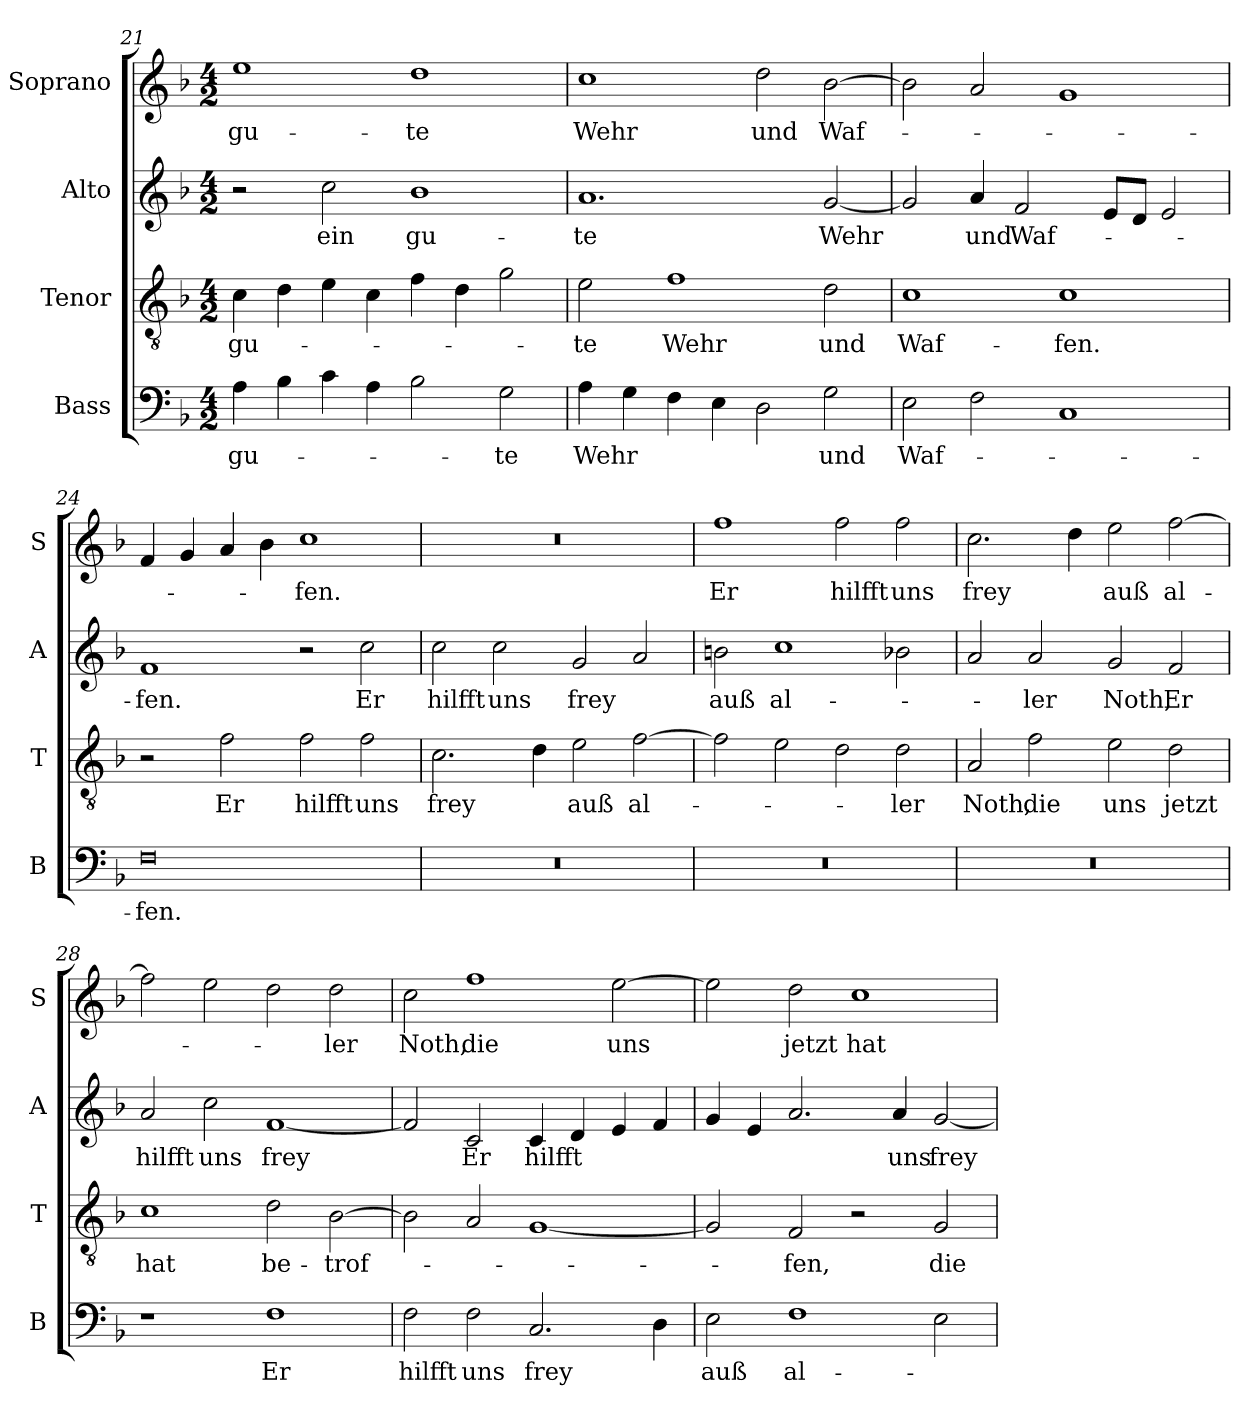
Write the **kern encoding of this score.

**kern	**text	**kern	**text	**kern	**text	**kern	**text
*part4	*part4	*part3	*part3	*part2	*part2	*part1	*part1
*staff4	*staff4	*staff3	*staff3	*staff2	*staff2	*staff1	*staff1
*I"Bass	*	*I"Tenor	*	*I"Alto	*	*I"Soprano	*
*I'B	*	*I'T	*	*I'A	*	*I'S	*
!!LO:PB:g=z
*clefF4	*	*clefGv2	*	*clefG2	*	*clefG2	*
*k[b-]	*	*k[b-]	*	*k[b-]	*	*k[b-]	*
*F:	*	*F:	*	*F:	*	*F:	*
*M4/2	*	*M4/2	*	*M4/2	*	*M4/2	*
=21	=21	=21	=21	=21	=21	=21	=21
!	!LO:LY:b	!	!LO:LY:b	!	!	!	!LO:LY:b
4A\	gu-	4c\	gu-	2r	.	1ee	gu-
4B-\	.	4d\	.	.	.	.	.
!	!	!	!	!	!LO:LY:b	!	!
4c\	.	4e\	.	2cc\	ein	.	.
4A\	.	4c\	.	.	.	.	.
!	!	!	!	!	!LO:LY:b	!	!LO:LY:b
2B-\	.	4f\	.	1b-	gu-	1dd	-te
.	.	4d\	.	.	.	.	.
!	!LO:LY:b	!	!	!	!	!	!
2G\	-te	2g\	.	.	.	.	.
=22	=22	=22	=22	=22	=22	=22	=22
!	!LO:LY:b	!	!LO:LY:b	!	!LO:LY:b	!	!LO:LY:b
4A\	Wehr	2e\	-te	1.a	-te	1cc	Wehr
4G\	.	.	.	.	.	.	.
!	!	!	!LO:LY:b	!	!	!	!
4F\	.	1f	Wehr	.	.	.	.
4E\	.	.	.	.	.	.	.
!	!	!	!	!	!	!	!LO:LY:b
2D\	.	.	.	.	.	2dd\	und
!	!LO:LY:b	!	!LO:LY:b	!	!LO:LY:b	!	!LO:LY:b
2G\	und	2d\	und	[2g/	Wehr	[2b-\	Waf-
=23	=23	=23	=23	=23	=23	=23	=23
!	!LO:LY:b	!	!LO:LY:b	!	!	!	!
2E\	Waf-	1c	Waf-	2g/]	.	2b-\]	.
!	!	!	!	!	!LO:LY:b	!	!
2F\	.	.	.	4a/	und	2a/	.
!	!	!	!	!	!LO:LY:b	!	!
.	.	.	.	2f/	Waf-	.	.
!	!	!	!LO:LY:b	!	!	!	!
1C	.	1c	-fen.	.	.	1g	.
.	.	.	.	8e/L	.	.	.
.	.	.	.	8d/J	.	.	.
.	.	.	.	2e/	.	.	.
=24	=24	=24	=24	=24	=24	=24	=24
!	!LO:LY:b	!	!	!	!LO:LY:b	!	!
0F	-fen.	2r	.	1f	-fen.	4f/	.
.	.	.	.	.	.	4g/	.
!	!	!	!LO:LY:b	!	!	!	!
.	.	2f\	Er	.	.	4a/	.
.	.	.	.	.	.	4b-\	.
!	!	!	!LO:LY:b	!	!	!	!LO:LY:b
.	.	2f\	hilfft	2r	.	1cc	-fen.
!	!	!	!LO:LY:b	!	!LO:LY:b	!	!
.	.	2f\	uns	2cc\	Er	.	.
=25	=25	=25	=25	=25	=25	=25	=25
!	!	!	!LO:LY:b	!	!LO:LY:b	!	!
0r	.	2.c\	frey	2cc\	hilfft	0r	.
!	!	!	!	!	!LO:LY:b	!	!
.	.	.	.	2cc\	uns	.	.
.	.	4d\	.	.	.	.	.
!	!	!	!LO:LY:b	!	!LO:LY:b	!	!
.	.	2e\	auß	2g/	frey	.	.
!	!	!	!LO:LY:b	!	!	!	!
.	.	[2f\	al-	2a/	.	.	.
!!LO:LB:g=z
=26	=26	=26	=26	=26	=26	=26	=26
!	!	!	!	!	!LO:LY:b	!	!LO:LY:b
0r	.	2f\]	.	2bn\	auß	1ff	Er
!	!	!	!	!	!LO:LY:b	!	!
.	.	2e\	.	1cc	al-	.	.
!	!	!	!	!	!	!	!LO:LY:b
.	.	2d\	.	.	.	2ff\	hilfft
!	!	!	!LO:LY:b	!	!	!	!LO:LY:b
.	.	2d\	-ler	2b-X\	.	2ff\	uns
=27	=27	=27	=27	=27	=27	=27	=27
!	!	!	!LO:LY:b	!	!	!	!LO:LY:b
0r	.	2A/	Noth,	2a/	.	2.cc\	frey
!	!	!	!LO:LY:b	!	!LO:LY:b	!	!
.	.	2f\	die	2a/	-ler	.	.
.	.	.	.	.	.	4dd\	.
!	!	!	!LO:LY:b	!	!LO:LY:b	!	!LO:LY:b
.	.	2e\	uns	2g/	Noth,	2ee\	auß
!	!	!	!LO:LY:b	!	!LO:LY:b	!	!LO:LY:b
.	.	2d\	jetzt	2f/	Er	[2ff\	al-
=28	=28	=28	=28	=28	=28	=28	=28
!	!	!	!LO:LY:b	!	!LO:LY:b	!	!
1r	.	1c	hat	2a/	hilfft	2ff\]	.
!	!	!	!	!	!LO:LY:b	!	!
.	.	.	.	2cc\	uns	2ee\	.
!	!LO:LY:b	!	!LO:LY:b	!	!LO:LY:b	!	!
1F	Er	2d\	be-	[1f	frey	2dd\	.
!	!	!	!LO:LY:b	!	!	!	!LO:LY:b
.	.	[2B-\	-trof-	.	.	2dd\	-ler
=29	=29	=29	=29	=29	=29	=29	=29
!	!LO:LY:b	!	!	!	!	!	!LO:LY:b
2F\	hilfft	2B-\]	.	2f/]	.	2cc\	Noth,
!	!LO:LY:b	!	!	!	!LO:LY:b	!	!LO:LY:b
2F\	uns	2A/	.	2c/	Er	1ff	die
!	!LO:LY:b	!	!	!	!LO:LY:b	!	!
2.C/	frey	[1G	.	4c/	hilfft	.	.
.	.	.	.	4d/	.	.	.
!	!	!	!	!	!	!	!LO:LY:b
.	.	.	.	4e/	.	[2ee\	uns
4D\	.	.	.	4f/	.	.	.
=30	=30	=30	=30	=30	=30	=30	=30
!	!LO:LY:b	!	!	!	!	!	!
2E\	auß	2G/]	.	4g/	.	2ee\]	.
.	.	.	.	4e/	.	.	.
!	!LO:LY:b	!	!LO:LY:b	!	!	!	!LO:LY:b
1F	al-	2F/	-fen,	2.a/	.	2dd\	jetzt
!	!	!	!	!	!	!	!LO:LY:b
.	.	2r	.	.	.	1cc	hat
!	!	!	!	!	!LO:LY:b	!	!
.	.	.	.	4a/	uns	.	.
!	!	!	!LO:LY:b	!	!LO:LY:b	!	!
2E\	.	2G/	die	[2g/	frey	.	.
=	=	=	=	=	=	=	=
*-	*-	*-	*-	*-	*-	*-	*-
